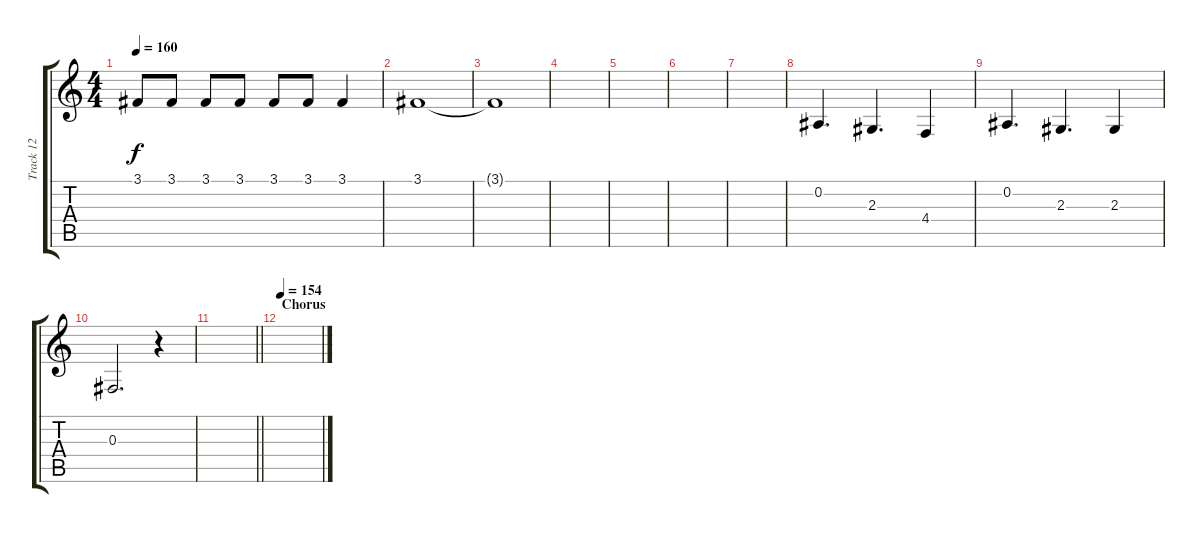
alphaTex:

\track ("Track 12" "Track 12") {instrument lead2sawtooth}
\staff {score tabs}
\tuning (Eb4 Bb3 Gb3 Db3 Ab2 Eb2) {hide}
\ts (4 4)
\tempo 160
\clef g2
\ks c
3.1.8{dy f} 3.1.8 3.1.8 3.1.8 3.1.8 3.1.8 3.1.4 |
3.1.1 |
3.1{t}.1 |
|
|
|
|
0.2.4{d} 2.3.4{d} 4.4.4 |
0.2.4{d} 2.3.4{d} 2.3.4 |
0.3.2{d} r.4 |
\barLineRight lightlight
|
\section ("" "Chorus")
\tempo 154
